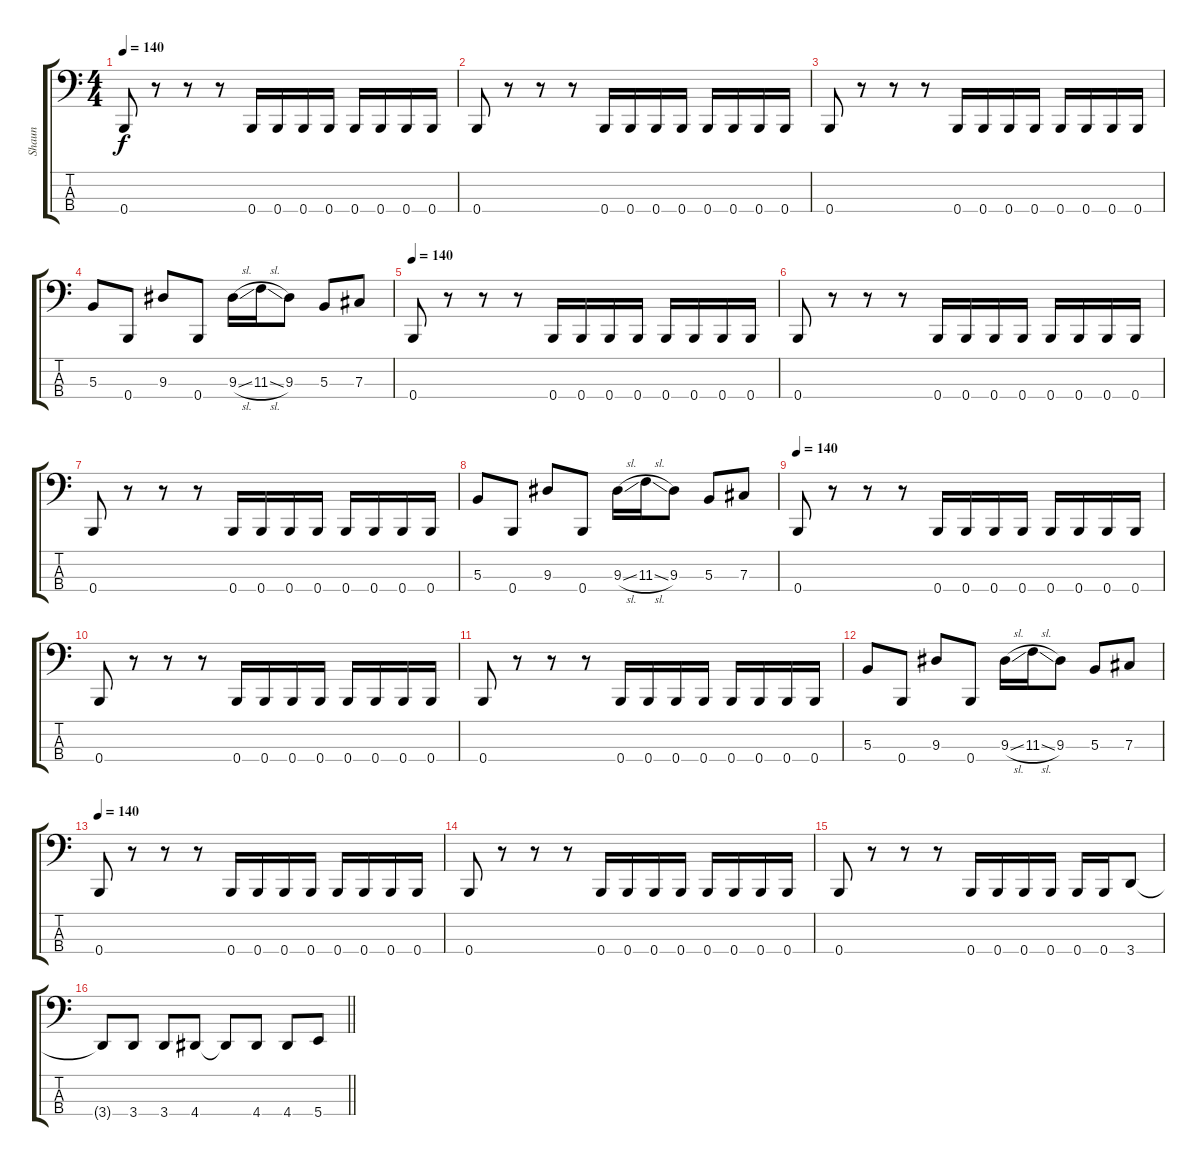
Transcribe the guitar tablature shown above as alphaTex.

\track ("Shaun" "Shaun") {instrument electricbasspick}
\staff {score tabs}
\tuning (E2 B1 Gb1 B0) {hide}
\ts (4 4)
\tempo 140
\clef f4
\ks c
0.4.8{dy f} r.8 r.8 r.8 0.4.16 0.4.16 0.4.16 0.4.16 0.4.16 0.4.16 0.4.16 0.4.16 |
0.4.8 r.8 r.8 r.8 0.4.16 0.4.16 0.4.16 0.4.16 0.4.16 0.4.16 0.4.16 0.4.16 |
0.4.8 r.8 r.8 r.8 0.4.16 0.4.16 0.4.16 0.4.16 0.4.16 0.4.16 0.4.16 0.4.16 |
5.3.8 0.4.8 9.3.8 0.4.8 9.3{sl}.16 11.3{sl}.16 9.3.8 5.3.8 7.3.8 |
\tempo 140
0.4.8 r.8 r.8 r.8 0.4.16 0.4.16 0.4.16 0.4.16 0.4.16 0.4.16 0.4.16 0.4.16 |
0.4.8 r.8 r.8 r.8 0.4.16 0.4.16 0.4.16 0.4.16 0.4.16 0.4.16 0.4.16 0.4.16 |
0.4.8 r.8 r.8 r.8 0.4.16 0.4.16 0.4.16 0.4.16 0.4.16 0.4.16 0.4.16 0.4.16 |
5.3.8 0.4.8 9.3.8 0.4.8 9.3{sl}.16 11.3{sl}.16 9.3.8 5.3.8 7.3.8 |
\tempo 140
0.4.8 r.8 r.8 r.8 0.4.16 0.4.16 0.4.16 0.4.16 0.4.16 0.4.16 0.4.16 0.4.16 |
0.4.8 r.8 r.8 r.8 0.4.16 0.4.16 0.4.16 0.4.16 0.4.16 0.4.16 0.4.16 0.4.16 |
0.4.8 r.8 r.8 r.8 0.4.16 0.4.16 0.4.16 0.4.16 0.4.16 0.4.16 0.4.16 0.4.16 |
5.3.8 0.4.8 9.3.8 0.4.8 9.3{sl}.16 11.3{sl}.16 9.3.8 5.3.8 7.3.8 |
\tempo 140
0.4.8 r.8 r.8 r.8 0.4.16 0.4.16 0.4.16 0.4.16 0.4.16 0.4.16 0.4.16 0.4.16 |
0.4.8 r.8 r.8 r.8 0.4.16 0.4.16 0.4.16 0.4.16 0.4.16 0.4.16 0.4.16 0.4.16 |
0.4.8 r.8 r.8 r.8 0.4.16 0.4.16 0.4.16 0.4.16 0.4.16 0.4.16 3.4.8 |
\barLineRight lightlight
3.4{t}.8 3.4.8 3.4.8 4.4.8 4.4{t}.8 4.4.8 4.4.8 5.4.8
